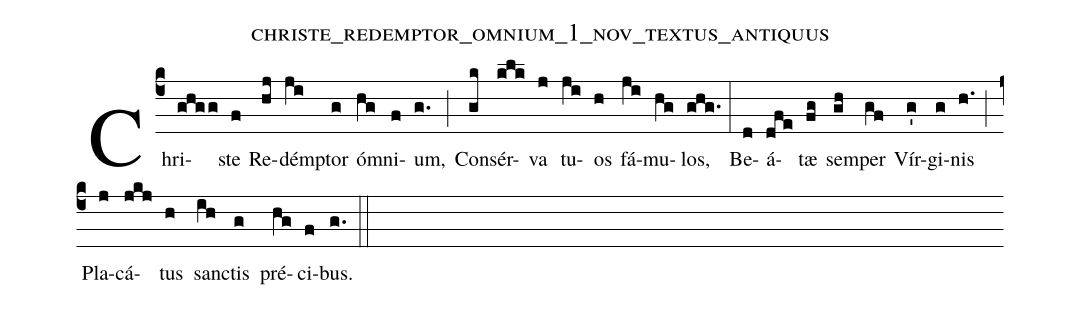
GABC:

name: christe_redemptor_omnium_1_nov_textus_antiquus;
%%
(c4) Chri(ghgg)ste(f) Re(hj)dém(ji)ptor(g) óm(hg)ni(f)um,(g.) (;)
Con(gk)sér(klk)va(j) tu(ji)os(h) fá(ji)mu(hg)los,(ghg.) (:)
Be(d)á(dfe)tæ(fg) sem(gh)per(gf) Vír(g')gi(g)nis(h.) (;)
Pla(j)cá(jkj)tus(h) san(ih)ctis(g) pré(hg)ci(f)bus.(g.) (::)

%2. Be(ghgg)á(f)ta(hj) quo(ji)que(g) ág(hg)mi(f)na(g.) (;)
%Cæ(gk)lé(klk)sti(j)um(ji) Spi(h)rí(ji)tu(hg)um,(ghg.) (:)
%Præ(d)té(dfe)ri(fg)ta,(gh) præ(gf)sén(g')ti(g)a,(h.) (;)
%Fu(j)tú(jkj)ra(h) ma(ih)la(g) pél(hg)li(f)te.(g.) (::)
%
%3. Va(ghgg)tes(f) æ(hj)tér(ji)ni(g) Jú(hg)di(f)cis,(g.) (;)
%A(gk)po(klk)sto(j)lí(ji)que(h) Dó(ji)mi(hg)ni,(ghg.) (:)
%Sup(d)plí(dfe)ci(fg)ter(gh) ex(gf)pó(g')sci(g)mus(h.) (;)
%Sal(j)vá(jkj)ri(h) ve(ih)stris(g) pré(hg)ci(f)bus.(g.) (::)
%
%4. Már(ghgg)ty(f)res(hj) De(ji)i(g) ín(hg)cly(f)ti,(g.) (;)
%Con(gk)fes(klk)so(j)rés(ji)que(h) lú(ji)ci(hg)di,(ghg.) (:)
%Ve(d)stris(dfe) o(fg)ra(gh)ti(gf)ó(g')ni(g)bus(h.) (;)
%Nos(j) fer(jkj)te(h) in(ih) cæ(g)lé(hg)sti(f)bus.(g.) (::)
%
%5. Cho(ghgg)rus(f) san(hj)ctá(ji)rum(g) Vír(hg)gi(f)num,(g.) (;)
%Mo(gk)na(klk)cho(j)rúm(ji)que(h) óm(ji)ni(hg)um,(ghg.) (:)
%Si(d)mul(dfe) cum(fg) San(gh)ctis(gf) ó(g')mni(g)bus,(h.) (;)
%Con(j)sór(jkj)tes(h) Chri(ih)sti(g) fá(hg)ci(f)te.(g.) (::)
%
%6. Gen(ghgg)tem(f) au(hj)fér(ji)te(g) pér(hg)fi(f)dam(g.) (;)
%Cre(gk)dén(klk)ti(j)um(ji) de(h) fí(ji)ni(hg)bus,(ghg.) (:)
%Ut(d) Chri(dfe)sto(fg) lau(gh)des(gf) dé(g')bi(g)tas(h.) (;)
%Per(j)sol(jkj)vá(h)mus(ih) a(g)lá(hg)cri(f)ter.(g.) (::)
%
% 7. Laus,(ghgg) ho(f)nor,(hj) vir(ji)tus,(g) gló(hg)ri(f)a,(g.) (;)
% De(gk)o(klk) Pa(j)tri,(ji) et(h) Fí(ji)li(hg)o,(ghg.) (:)
% San(d)cto(dfe) si(fg)mul(gh) Pa(gf)rá(g')cli(g)to,(h.) (;)
%in(j) sæ(jkj)cu(h)ló(ih)rum(g) sǽ(hg)cu(f)la.(g.) (::)
%A(ghg)men.(fg..) (::)
